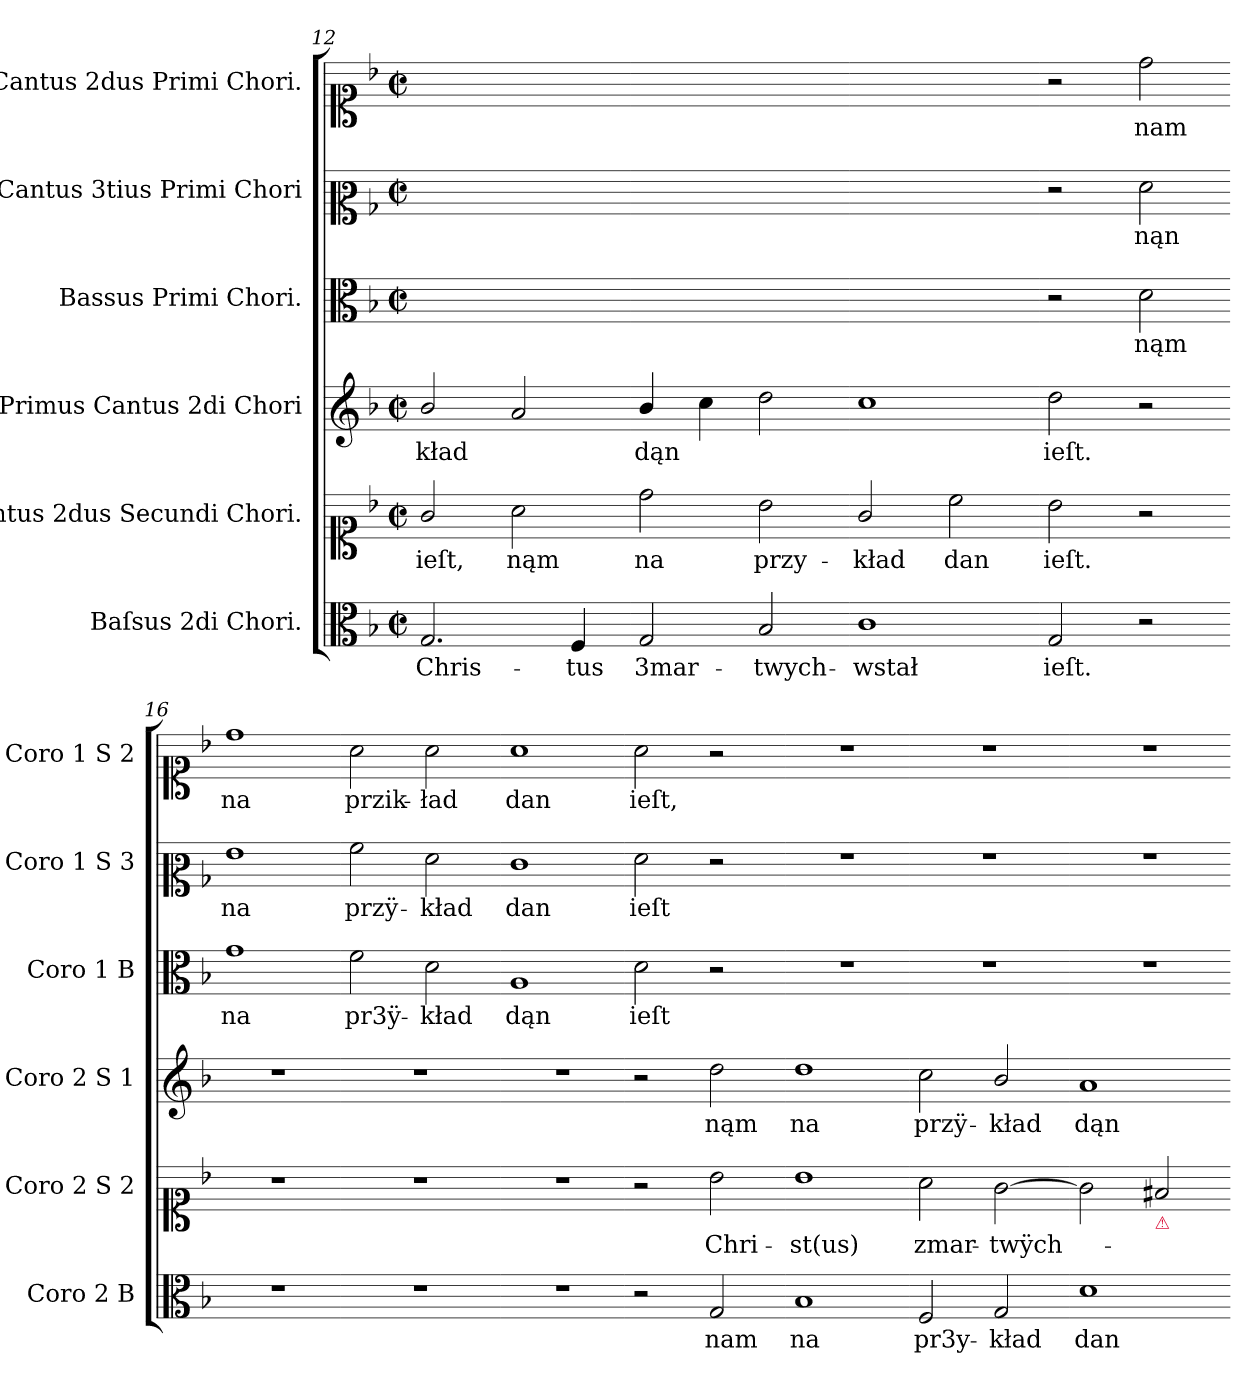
**kern	**text	**kern	**text	**kern	**text	**kern	**text	**kern	**text	**kern	**text
*part6	*part6	*part5	*part5	*part4	*part4	*part3	*part3	*part2	*part2	*part1	*part1
*staff6	*staff6	*staff5	*staff5	*staff4	*staff4	*staff3	*staff3	*staff2	*staff2	*staff1	*staff1
*I"Baſsus 2di Chori.	*	*I"Cantus 2dus Secundi Chori.	*	*I"Primus Cantus 2di Chori	*	*I"Bassus Primi Chori.	*	*I"Cantus 3tius Primi Chori	*	*I"Cantus 2dus Primi Chori.	*
*I'Coro 2 B	*	*I'Coro 2 S 2	*	*I'Coro 2 S 1	*	*I'Coro 1 B	*	*I'Coro 1 S 3	*	*I'Coro 1 S 2	*
*clefC3	*	*clefC1	*	*clefG2	*	*clefC3	*	*clefC2	*	*clefC1	*
*k[b-]	*	*k[b-]	*	*k[b-]	*	*k[b-]	*	*k[b-]	*	*k[b-]	*
*M2/2	*	*M2/2	*	*M2/2	*	*M2/2	*	*M2/2	*	*M2/2	*
*met(c|)	*	*met(c|)	*	*met(c|)	*	*met(c|)	*	*met(c|)	*	*met(c|)	*
=12	=12	=12	=12	=12	=12	=12	=12	=12	=12	=12	=12
2.G/	Chris-	2g/	ieſt,	2b-/	-kład	1ryy	.	1ryy	.	1ryy	.
.	.	2a\	nąm	2a/	.	.	.	.	.	.	.
4F/	-tus	.	.	.	.	.	.	.	.	.	.
=13-	=13-	=13-	=13-	=13-	=13-	=13-	=13-	=13-	=13-	=13-	=13-
2G/	3mar-	2dd\	na	4b-/	dąn	1ryy	.	1ryy	.	1ryy	.
.	.	.	.	4cc\	.	.	.	.	.	.	.
2B-/	-twych-	2b-\	przy-	2dd\	.	.	.	.	.	.	.
=14-	=14-	=14-	=14-	=14-	=14-	=14-	=14-	=14-	=14-	=14-	=14-
1c	-wstał	2g/	-kład	1cc	.	1ryy	.	1ryy	.	1ryy	.
.	.	2cc\	dan	.	.	.	.	.	.	.	.
=15-	=15-	=15-	=15-	=15-	=15-	=15-	=15-	=15-	=15-	=15-	=15-
2G/	ieſt.	2b-\	ieſt.	2dd\	ieſt.	2r	.	2r	.	2r	.
2r	.	2r	.	2r	.	2d\	nąm	2f\	nąn	2dd\	nam
=16-	=16-	=16-	=16-	=16-	=16-	=16-	=16-	=16-	=16-	=16-	=16-
1r	.	1r	.	1r	.	1g	na	1g	na	1dd	na
=17-	=17-	=17-	=17-	=17-	=17-	=17-	=17-	=17-	=17-	=17-	=17-
1r	.	1r	.	1r	.	2f\	pr3ÿ-	2a\	przÿ-	2a\	przik-
.	.	.	.	.	.	2d\	-kład	2f\	-kład	2a\	-ład
=18-	=18-	=18-	=18-	=18-	=18-	=18-	=18-	=18-	=18-	=18-	=18-
1r	.	1r	.	1r	.	1A	dąn	1e	dan	1a	dan
=19-	=19-	=19-	=19-	=19-	=19-	=19-	=19-	=19-	=19-	=19-	=19-
2r	.	2r	.	2r	.	2d\	ieſt	2f\	ieſt	2a\	ieſt,
2G/	nam	2b-\	Chri-	2dd\	nąm	2r	.	2r	.	2r	.
=20-	=20-	=20-	=20-	=20-	=20-	=20-	=20-	=20-	=20-	=20-	=20-
1B-	na	1b-	-st(us)	1dd	na	1r	.	1r	.	1r	.
=21-	=21-	=21-	=21-	=21-	=21-	=21-	=21-	=21-	=21-	=21-	=21-
2F/	pr3y-	2a\	zmar-	2cc\	przÿ-	1r	.	1r	.	1r	.
2G/	-kład	[2g\	-twÿch-	2b-/	-kład	.	.	.	.	.	.
=22-	=22-	=22-	=22-	=22-	=22-	=22-	=22-	=22-	=22-	=22-	=22-
1d	dan	2g\]	.	1a	dąn	1r	.	1r	.	1r	.
!	!	!LO:TX:b:color=crimson:t=⚠	!	!	!	!	!	!	!	!	!
.	.	2f#X/	.	.	.	.	.	.	.	.	.
=-	=-	=-	=-	=-	=-	=-	=-	=-	=-	=-	=-
*-	*-	*-	*-	*-	*-	*-	*-	*-	*-	*-	*-
